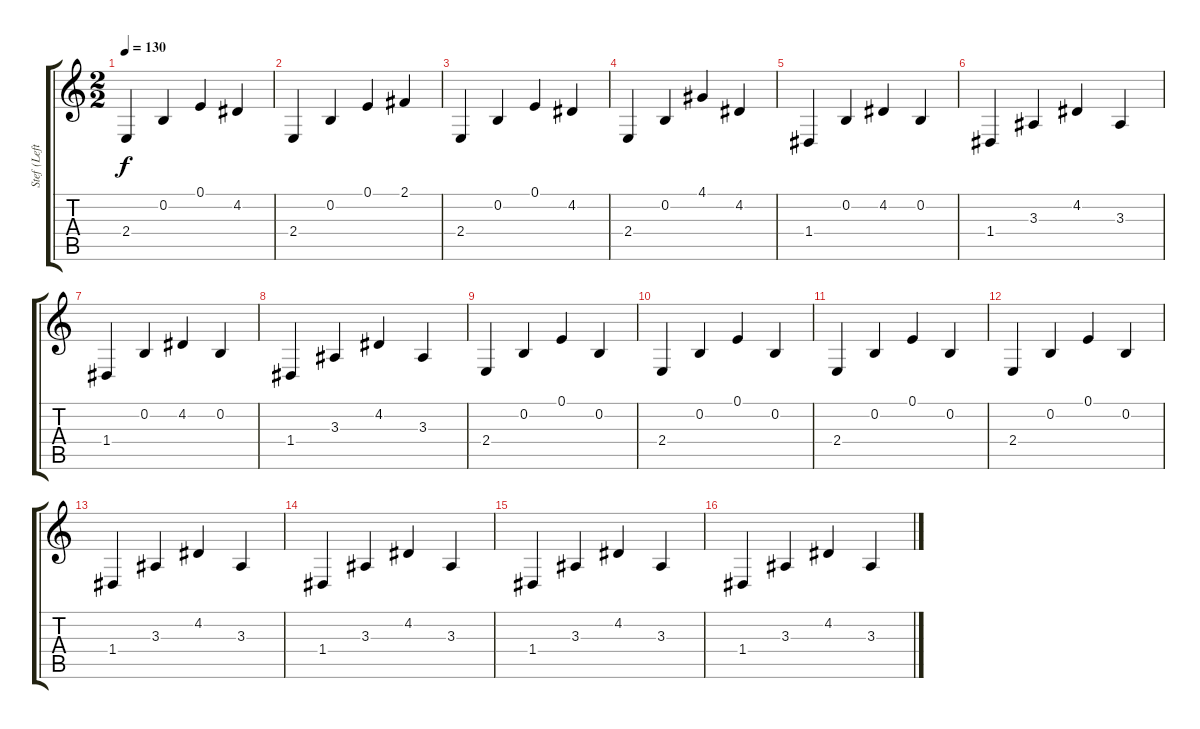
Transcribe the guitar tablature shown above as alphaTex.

\track ("Stef (Left Hand)" "Stef (Left") {instrument acousticgrandpiano}
\staff {score tabs}
\tuning (E4 B3 G3 D3 A2 E2) {hide}
\ts (2 2)
\tempo 130
\clef g2
\ks c
2.4.4{dy f} 0.2.4 0.1.4 4.2.4 |
2.4.4 0.2.4 0.1.4 2.1.4 |
2.4.4 0.2.4 0.1.4 4.2.4 |
2.4.4 0.2.4 4.1.4 4.2.4 |
1.4.4 0.2.4 4.2.4 0.2.4 |
1.4.4 3.3.4 4.2.4 3.3.4 |
1.4.4 0.2.4 4.2.4 0.2.4 |
1.4.4 3.3.4 4.2.4 3.3.4 |
2.4.4 0.2.4 0.1.4 0.2.4 |
2.4.4 0.2.4 0.1.4 0.2.4 |
2.4.4 0.2.4 0.1.4 0.2.4 |
2.4.4 0.2.4 0.1.4 0.2.4 |
1.4.4 3.3.4 4.2.4 3.3.4 |
1.4.4 3.3.4 4.2.4 3.3.4 |
1.4.4 3.3.4 4.2.4 3.3.4 |
1.4.4 3.3.4 4.2.4 3.3.4
